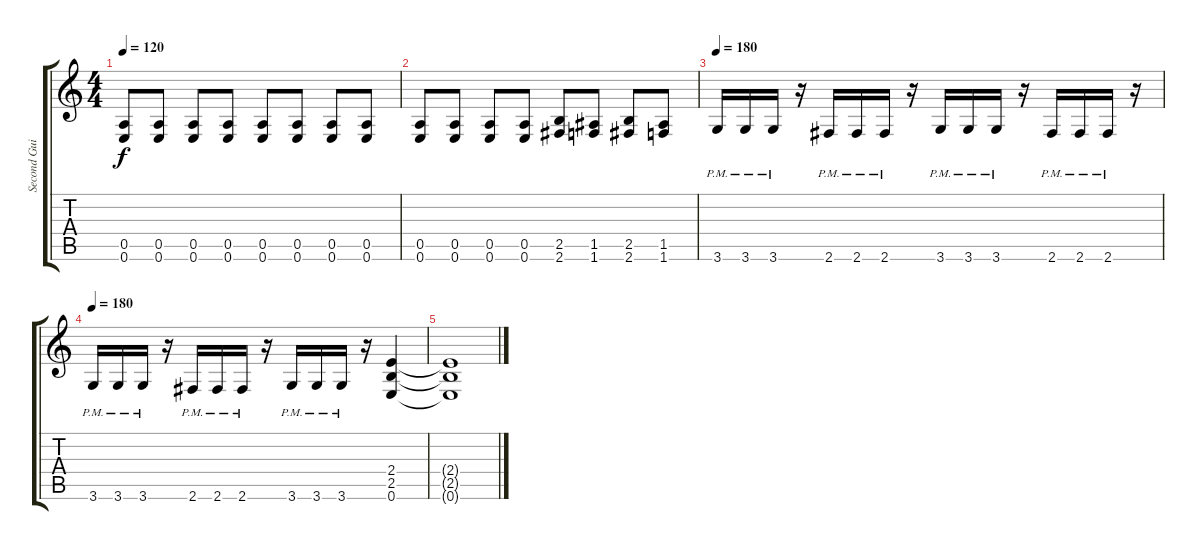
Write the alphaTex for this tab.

\track ("Second Guitar" "Second Gui") {instrument distortionguitar}
\staff {score tabs}
\tuning (E4 B3 G3 D3 A2 E2) {hide}
\ts (4 4)
\tempo 120
\clef g2
\ks c
(0.5 0.6).8{dy f} (0.5 0.6).8 (0.5 0.6).8 (0.5 0.6).8 (0.5 0.6).8 (0.5 0.6).8 (0.5 0.6).8 (0.5 0.6).8 |
(0.5 0.6).8 (0.5 0.6).8 (0.5 0.6).8 (0.5 0.6).8 (2.5 2.6).8 (1.5 1.6).8 (2.5 2.6).8 (1.5 1.6).8 |
\tempo 180
3.6{pm}.16 3.6{pm}.16 3.6{pm}.16 r.16 2.6{pm}.16 2.6{pm}.16 2.6{pm}.16 r.16 3.6{pm}.16 3.6{pm}.16 3.6{pm}.16 r.16 2.6{pm}.16 2.6{pm}.16 2.6{pm}.16 r.16 |
\tempo 180
3.6{pm}.16 3.6{pm}.16 3.6{pm}.16 r.16 2.6{pm}.16 2.6{pm}.16 2.6{pm}.16 r.16 3.6{pm}.16 3.6{pm}.16 3.6{pm}.16 r.16 (2.4 2.5 0.6).4 |
(2.4{t} 2.5{t} 0.6{t}).1
